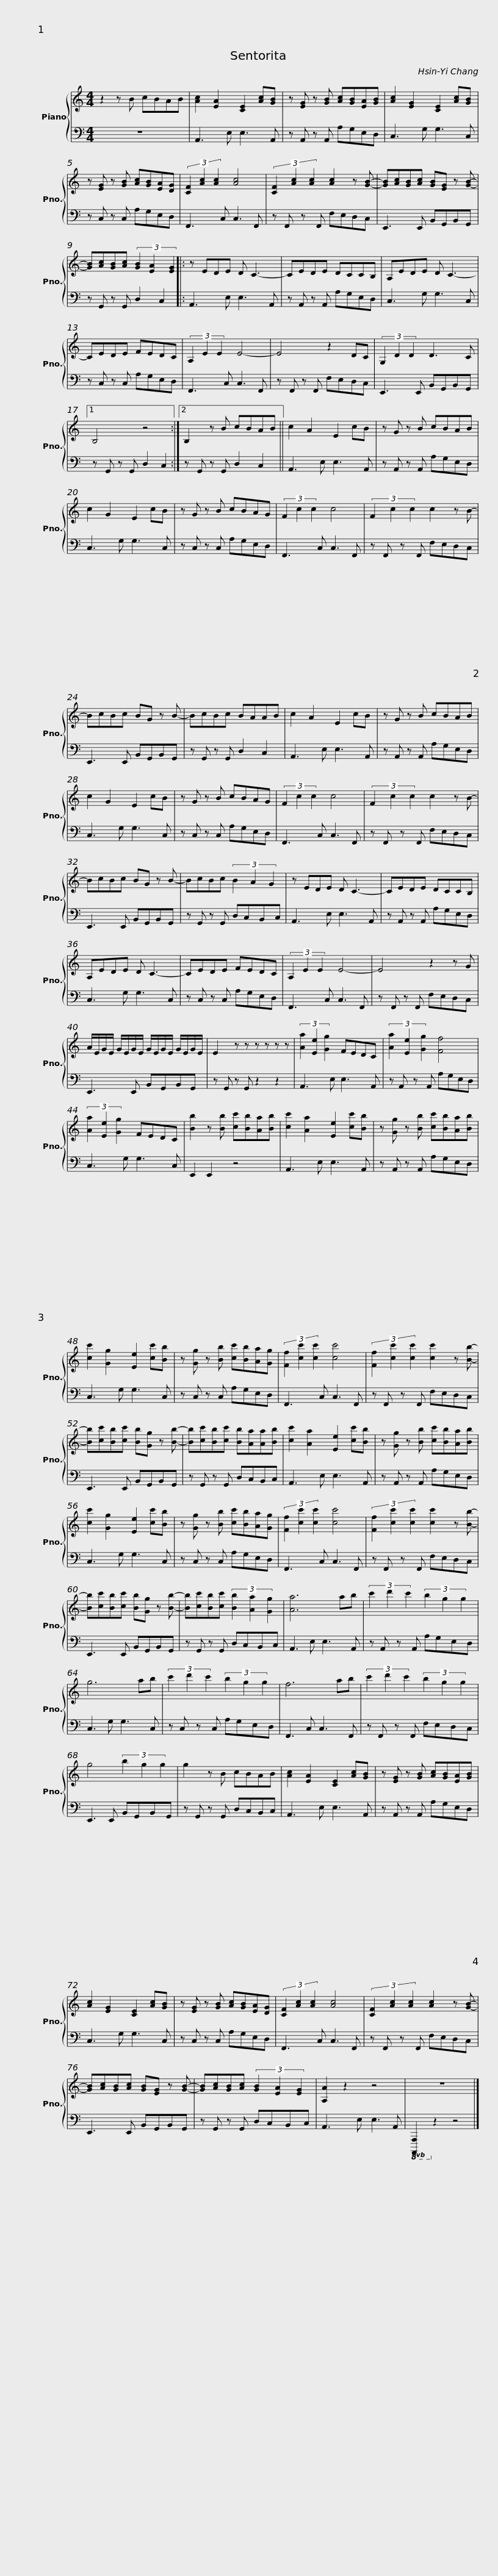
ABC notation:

X:1
%%score { 1 | 2 }
L:1/8
M:4/4
I:linebreak $
K:C
V:1 treble
V:2 bass
V:1
 z2 z B cBAB | [Ac]2 [EA]2 [CE]2 [Ac][GB] | z [EG] z [GB] [Ac][GB][EA][GB] | [Ac]2 [EG]2 [CE]2 [Ac][GB] | z [EG] z [GB] [Ac][GB][EA][DG] |$ %5
 (3[CF]2 [Ac]2 [Ac]2 [Ac]4 | (3[CF]2 [Ac]2 [Ac]2 [Ac]2 z [GB]- | [GB][Ac][GB][Ac] [GB][EG] z [GB]- | [GB][Ac][GB][Ac] (3[GB]2 [EA]2 [EG]2 |:$ z EDE D C3- | %10
 CEDE DCCB, | A,EDE D C3- | CEDE FEDC |$ (3A,2 E2 E2 E4- | E4 z2 DC | %15
 (3G,2 D2 D2 D3 C |1 B,4 z4 :|2$ B,2 z B cBAB || c2 A2 E2 cB | z G z B cBAB | %20
 c2 G2 E2 cB | z G z B cBAG |$ (3F2 c2 c2 c4 | (3F2 c2 c2 c2 z B- | BcBc BG z B- | %25
 BcBc BAAB |$ c2 A2 E2 cB | z G z B cBAB | c2 G2 E2 cB | z G z B cBAG |$ %30
 (3F2 c2 c2 c4 | (3F2 c2 c2 c2 z B- | BcBc BG z B- | BcBc (3B2 A2 G2 |$ z EDE D C3- | %35
 CEDE DCCB, | A,EDE D C3- | CEDE FEDC |$ (3A,2 E2 E2 E4- | E4 z2 z G | %40
 A/E/G/E/ G/E/G/E/ G/E/G/E/ G/E/G/E/ | E2 z z z z z z |$ (3[Aa]2 [Ee]2 [Gg]2 FEDC | (3[Aa]2 [Ee]2 [Gg]2 [Ff]4 | (3[Aa]2 [Ee]2 [Gg]2 FEDC | %45
 [Bb]2 z [Bb] [cc'][Bb][Aa][Bb] |$ [cc']2 [Aa]2 [Ee]2 [cc'][Bb] | z [Gg] z [Bb] [cc'][Bb][Aa][Bb] | [cc']2 [Gg]2 [Ee]2 [cc'][Bb] | z [Gg] z [Bb] [cc'][Bb][Aa][Gg] |$ %50
 (3[Ff]2 [cc']2 [cc']2 [cc']4 | (3[Ff]2 [cc']2 [cc']2 [cc']2 z [Bb]- | [Bb][cc'][Bb][cc'] [Bb][Gg] z [Bb]- | [Bb][cc'][Bb][cc'] [Bb][Aa][Aa][Bb] |$ [cc']2 [Aa]2 [Ee]2 [cc'][Bb] | %55
 z [Gg] z [Bb] [cc'][Bb][Aa][Bb] | [cc']2 [Gg]2 [Ee]2 [cc'][Bb] | z [Gg] z [Bb] [cc'][Bb][Aa][Gg] |$ (3[Ff]2 [cc']2 [cc']2 [cc']4 | (3[Ff]2 [cc']2 [cc']2 [cc']2 z [Bb]- | %60
 [Bb][cc'][Bb][cc'] [Bb][Gg] z [Bb]- | [Bb][cc'][Bb][cc'] (3[Bb]2 [Aa]2 [Gg]2 |$ [Aa]6 ab | (3c'2 d'2 c'2 (3b2 g2 g2 | g6 ab | %65
 (3c'2 d'2 c'2 (3b2 g2 g2 |$ f6 ab | (3c'2 d'2 c'2 (3b2 g2 g2 | g4 (3b2 g2 g2 | g2 z B cBAB |$ %70
 [Ac]2 [EA]2 [CE]2 [Ac][GB] | z [EG] z [GB] [Ac][GB][EA][GB] | [Ac]2 [EG]2 [CE]2 [Ac][GB] | z [EG] z [GB] [Ac][GB][EA][DG] |$ (3[CF]2 [Ac]2 [Ac]2 [Ac]4 | %75
 (3[CF]2 [Ac]2 [Ac]2 [Ac]2 z [GB]- | [GB][Ac][GB][Ac] [GB][EG] z [GB]- | [GB][Ac][GB][Ac] (3[GB]2 [EA]2 [EG]2 |$ [A,A]2 z2 z4 | z8 |] %80
V:2
 z8 | A,,3 E, E,3 A,, | z A,, z A,, A,G,E,D, | C,3 G, G,3 C, | z C, z C, A,G,E,D, |$ %5
 F,,3 C, C,3 F,, | z F,, z F,, F,E,D,C, | E,,3 E,, B,,G,,B,,G,, | z G,, z G,, D,2 C,2 |:$ A,,3 E, E,3 A,, | %10
 z A,, z A,, A,G,E,D, | C,3 G, G,3 C, | z C, z C, A,G,E,D, |$ F,,3 C, C,3 F,, | z F,, z F,, F,E,D,C, | %15
 E,,3 E,, B,,G,,B,,G,, |1 z G,, z G,, D,2 C,2 :|2$ z G,, z G,, D,2 C,2 || A,,3 E, E,3 A,, | z A,, z A,, A,G,E,D, | %20
 C,3 G, G,3 C, | z C, z C, A,G,E,D, |$ F,,3 C, C,3 F,, | z F,, z F,, F,E,D,C, | E,,3 E,, B,,G,,B,,G,, | %25
 z G,, z G,, D,2 C,2 |$ A,,3 E, E,3 A,, | z A,, z A,, A,G,E,D, | C,3 G, G,3 C, | z C, z C, A,G,E,D, |$ %30
 F,,3 C, C,3 F,, | z F,, z F,, F,E,D,C, | E,,3 E,, B,,G,,B,,G,, | z G,, z G,, D,C,B,,C, |$ A,,3 E, E,3 A,, | %35
 z A,, z A,, A,G,E,D, | C,3 G, G,3 C, | z C, z C, A,G,E,D, |$ F,,3 C, C,3 F,, | z F,, z F,, F,E,D,C, | %40
 E,,3 E,, B,,G,,B,,G,, | z G,, z G,, z2 z2 |$ A,,3 E, E,3 A,, | z A,, z A,, A,G,E,D, | C,3 G, G,3 C, | %45
 E,,2 E,,2 z4 |$ A,,3 E, E,3 A,, | z A,, z A,, A,G,E,D, | C,3 G, G,3 C, | z C, z C, A,G,E,D, |$ %50
 F,,3 C, C,3 F,, | z F,, z F,, F,E,D,C, | E,,3 E,, B,,G,,B,,G,, | z G,, z G,, D,C,B,,C, |$ A,,3 E, E,3 A,, | %55
 z A,, z A,, A,G,E,D, | C,3 G, G,3 C, | z C, z C, A,G,E,D, |$ F,,3 C, C,3 F,, | z F,, z F,, F,E,D,C, | %60
 E,,3 E,, B,,G,,B,,G,, | z G,, z G,, D,C,B,,C, |$ A,,3 E, E,3 A,, | z A,, z A,, A,G,E,D, | C,3 G, G,3 C, | %65
 z C, z C, A,G,E,D, |$ F,,3 C, C,3 F,, | z F,, z F,, F,E,D,C, | E,,3 E,, B,,G,,B,,G,, | z G,, z G,, D,C,B,,C, |$ %70
 A,,3 E, E,3 A,, | z A,, z A,, A,G,E,D, | C,3 G, G,3 C, | z C, z C, A,G,E,D, |$ F,,3 C, C,3 F,, | %75
 z F,, z F,, F,E,D,C, | E,,3 E,, B,,G,,B,,G,, | z G,, z G,, D,C,B,,C, |$ A,,3 E, E,3 A,, |!8vb(! [A,,,,A,,,]2!8vb)! z2 z4 |] %80
